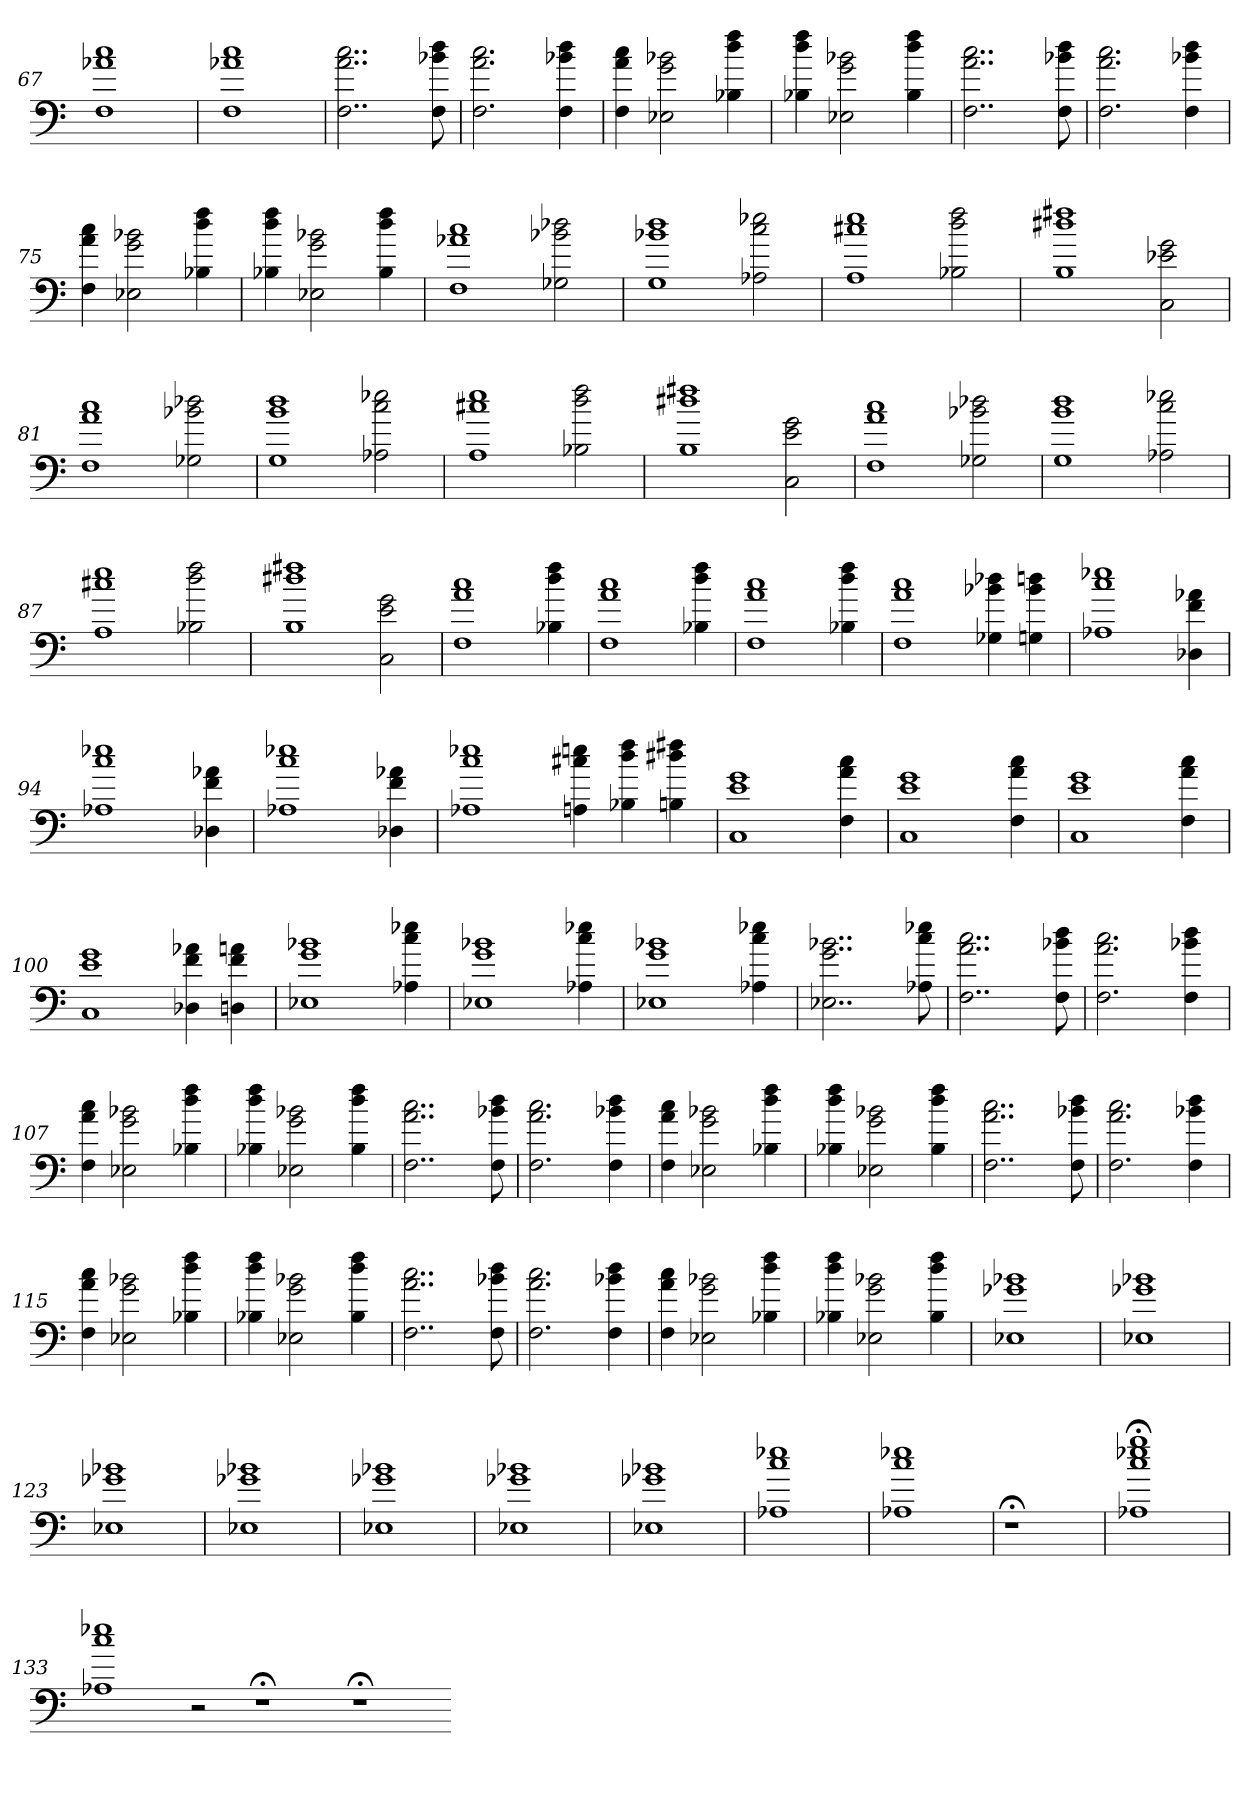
**kern
*part1
*staff1
=67
1F 1a-X 1cc
=68
1F 1a-X 1cc
=69
2..F 2..a 2..cc
8F 8b-X 8dd
=70
2.F 2.a 2.cc
4F 4b-X 4dd
=71
4F 4a 4cc
2E-X 2g 2b-X
4B-X 4dd 4ff
=72
4B-X 4dd 4ff
2E-X 2g 2b-X
4B- 4dd 4ff
=73
2..F 2..a 2..cc
8F 8b-X 8dd
=74
2.F 2.a 2.cc
4F 4b-X 4dd
=75
4F 4a 4cc
2E-X 2g 2b-X
4B-X 4dd 4ff
=76
4B-X 4dd 4ff
2E-X 2g 2b-X
4B- 4dd 4ff
=77
1F 1a-X 1cc
2G-X 2b-X 2dd-X
=78
1G 1b-X 1dd
2A-X 2cc 2ee-X
=79
1A 1cc#X 1ee
2B-X 2dd 2ff
=80
1B 1dd#X 1ff#X
2C 2e-X 2g
=81
1F 1a 1cc
2G-X 2b-X 2dd-X
=82
1G 1b 1dd
2A-X 2cc 2ee-X
=83
1A 1cc#X 1ee
2B-X 2dd 2ff
=84
1B 1dd#X 1ff#X
2C 2e 2g
=85
1F 1a 1cc
2G-X 2b-X 2dd-X
=86
1G 1b 1dd
2A-X 2cc 2ee-X
=87
1A 1cc#X 1ee
2B-X 2dd 2ff
=88
1B 1dd#X 1ff#X
2C 2e 2g
=89
1F 1a 1cc
4B-X 4dd 4ff
=90
1F 1a 1cc
4B-X 4dd 4ff
=91
1F 1a 1cc
4B-X 4dd 4ff
=92
1F 1a 1cc
4G-X 4b-X 4dd-X
4Gn 4b- 4ddn
=93
1A-X 1cc 1ee-X
4D-X 4f 4a-X
=94
1A-X 1cc 1ee-X
4D-X 4f 4a-X
=95
1A-X 1cc 1ee-X
4D-X 4f 4a-X
=96
1A-X 1cc 1ee-X
4An 4cc#X 4een
4B-X 4dd 4ff
4Bn 4dd#X 4ff#X
=97
1C 1e 1g
4F 4a 4cc
=98
1C 1e 1g
4F 4a 4cc
=99
1C 1e 1g
4F 4a 4cc
=100
1C 1e 1g
4D-X 4f 4a-X
4Dn 4f 4an
=101
1E-X 1g 1b-X
4A-X 4cc 4ee-X
=102
1E-X 1g 1b-X
4A-X 4cc 4ee-X
=103
1E-X 1g 1b-X
4A-X 4cc 4ee-X
=104
2..E-X 2..g 2..b-X
8A-X 8cc 8ee-X
=105
2..F 2..a 2..cc
8F 8b-X 8dd
=106
2.F 2.a 2.cc
4F 4b-X 4dd
=107
4F 4a 4cc
2E-X 2g 2b-X
4B-X 4dd 4ff
=108
4B-X 4dd 4ff
2E-X 2g 2b-X
4B- 4dd 4ff
=109
2..F 2..a 2..cc
8F 8b-X 8dd
=110
2.F 2.a 2.cc
4F 4b-X 4dd
=111
4F 4a 4cc
2E-X 2g 2b-X
4B-X 4dd 4ff
=112
4B-X 4dd 4ff
2E-X 2g 2b-X
4B- 4dd 4ff
=113
2..F 2..a 2..cc
8F 8b-X 8dd
=114
2.F 2.a 2.cc
4F 4b-X 4dd
=115
4F 4a 4cc
2E-X 2g 2b-X
4B-X 4dd 4ff
=116
4B-X 4dd 4ff
2E-X 2g 2b-X
4B- 4dd 4ff
=117
2..F 2..a 2..cc
8F 8b-X 8dd
=118
2.F 2.a 2.cc
4F 4b-X 4dd
=119
4F 4a 4cc
2E-X 2g 2b-X
4B-X 4dd 4ff
=120
4B-X 4dd 4ff
2E-X 2g 2b-X
4B- 4dd 4ff
=121
1E-X 1g-X 1b-X
=122
1E-X 1g-X 1b-X
=123
1E-X 1g-X 1b-X
=124
1E-X 1g-X 1b-X
=125
1E-X 1g-X 1b-X
=126
1E-X 1g-X 1b-X
=127
1E-X 1g-X 1b-X
=128
1A-X 1cc 1ee-X
=129
1A-X 1cc 1ee-X
=130
1r;<
=131
1r;<
=132
1A-X;< 1cc;< 1ee-X;< 1gg;<
=133
1A-X 1cc 1ee-X
2r
1r;<
1r;<
=-
*-
